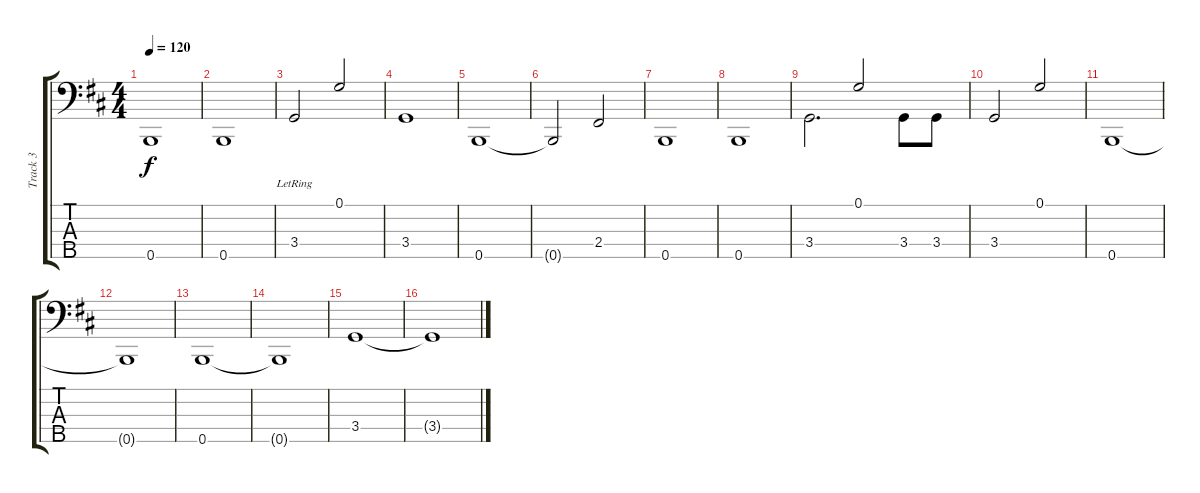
\track ("Track 3" "Track 3") {instrument electricbassfinger}
\staff {score tabs}
\tuning (G2 D2 A1 E1 B0) {hide}
\ts (4 4)
\tempo 120
\clef f4
\ks d
0.5.1{dy f} |
0.5.1 |
3.4{lr}.2 0.1.2{beam Up} |
3.4.1 |
0.5.1 |
0.5{t}.2 2.4.2 |
0.5.1 |
0.5.1 |
3.4.2{d beam Down} 0.1.2{beam Up} 3.4.8{beam Down} 3.4.8{beam Down} |
3.4.2 0.1.2{beam Up} |
0.5.1 |
0.5{t}.1 |
0.5.1 |
0.5{t}.1 |
3.4.1 |
3.4{t}.1
